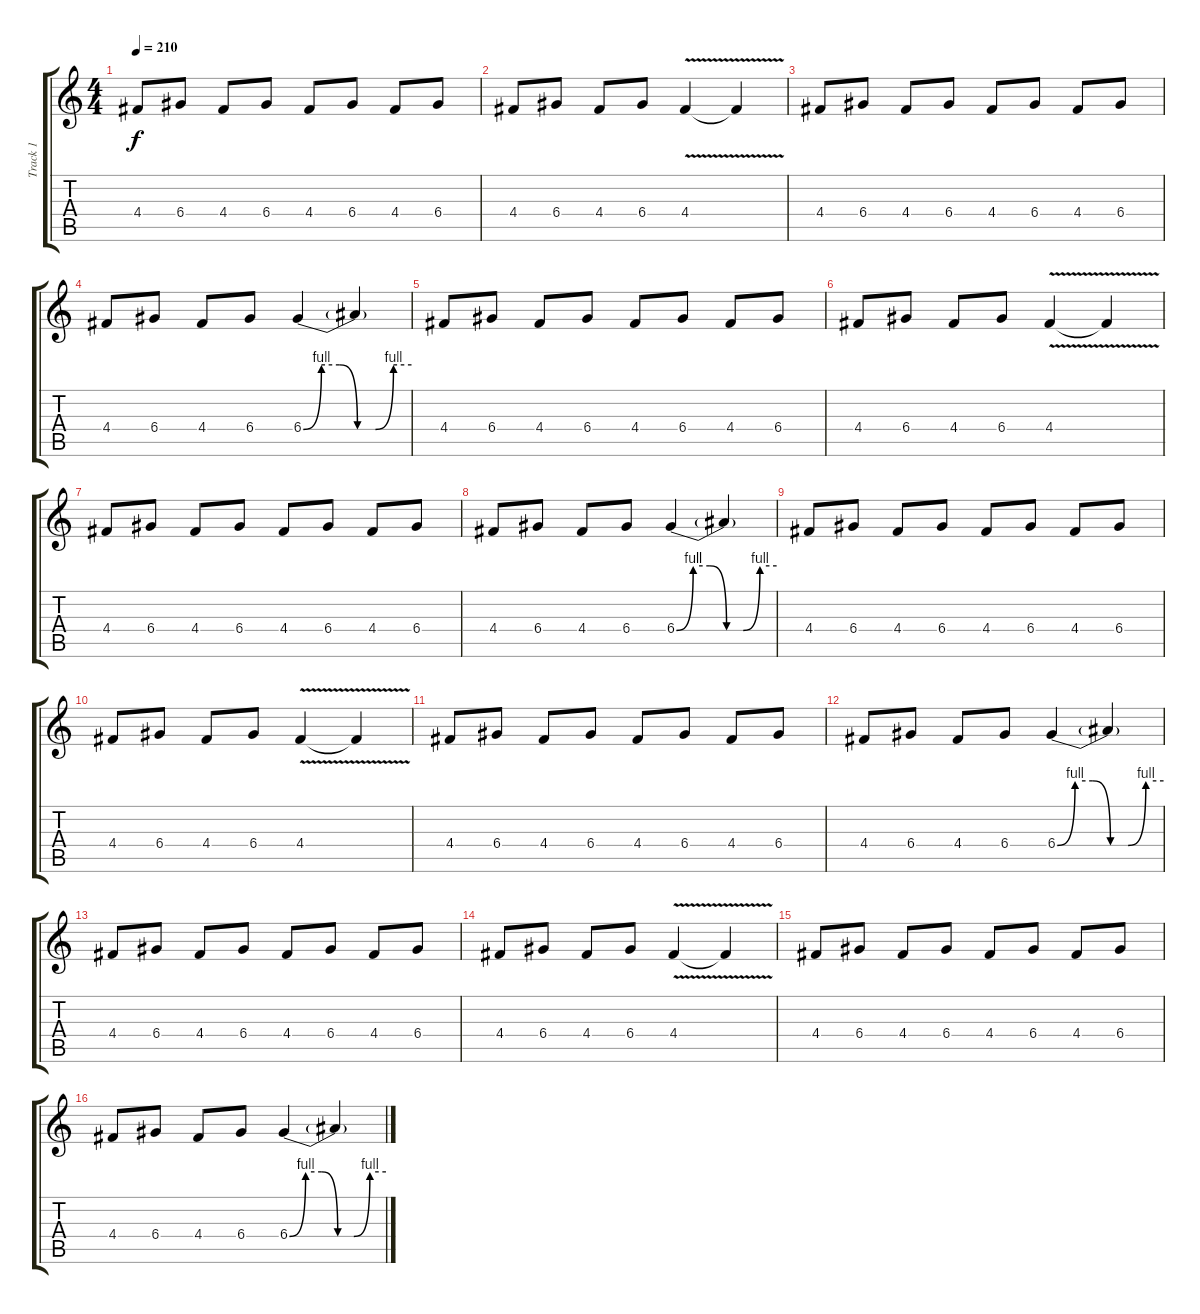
\track ("Track 1" "Track 1") {instrument overdrivenguitar}
\staff {score tabs}
\tuning (E4 B3 G3 D3 A2 E2) {hide}
\ts (4 4)
\tempo 210
\clef g2
\ks c
4.4.8{dy f} 6.4.8 4.4.8 6.4.8 4.4.8 6.4.8 4.4.8 6.4.8 |
4.4.8 6.4.8 4.4.8 6.4.8 4.4{v}.4 4.4{t}.4 |
4.4.8 6.4.8 4.4.8 6.4.8 4.4.8 6.4.8 4.4.8 6.4.8 |
4.4.8 6.4.8 4.4.8 6.4.8 6.4{be (custom 0 0 10 4 20 4 30 0 40 0 50 4 60 4)}.4 6.4{t}.4 |
4.4.8 6.4.8 4.4.8 6.4.8 4.4.8 6.4.8 4.4.8 6.4.8 |
4.4.8 6.4.8 4.4.8 6.4.8 4.4{v}.4 4.4{t}.4 |
4.4.8 6.4.8 4.4.8 6.4.8 4.4.8 6.4.8 4.4.8 6.4.8 |
4.4.8 6.4.8 4.4.8 6.4.8 6.4{be (custom 0 0 10 4 20 4 30 0 40 0 50 4 60 4)}.4 6.4{t}.4 |
4.4.8 6.4.8 4.4.8 6.4.8 4.4.8 6.4.8 4.4.8 6.4.8 |
4.4.8 6.4.8 4.4.8 6.4.8 4.4{v}.4 4.4{t}.4 |
4.4.8 6.4.8 4.4.8 6.4.8 4.4.8 6.4.8 4.4.8 6.4.8 |
4.4.8 6.4.8 4.4.8 6.4.8 6.4{be (custom 0 0 10 4 20 4 30 0 40 0 50 4 60 4)}.4 6.4{t}.4 |
4.4.8 6.4.8 4.4.8 6.4.8 4.4.8 6.4.8 4.4.8 6.4.8 |
4.4.8 6.4.8 4.4.8 6.4.8 4.4{v}.4 4.4{t}.4 |
4.4.8 6.4.8 4.4.8 6.4.8 4.4.8 6.4.8 4.4.8 6.4.8 |
4.4.8 6.4.8 4.4.8 6.4.8 6.4{be (custom 0 0 10 4 20 4 30 0 40 0 50 4 60 4)}.4 6.4{t}.4
